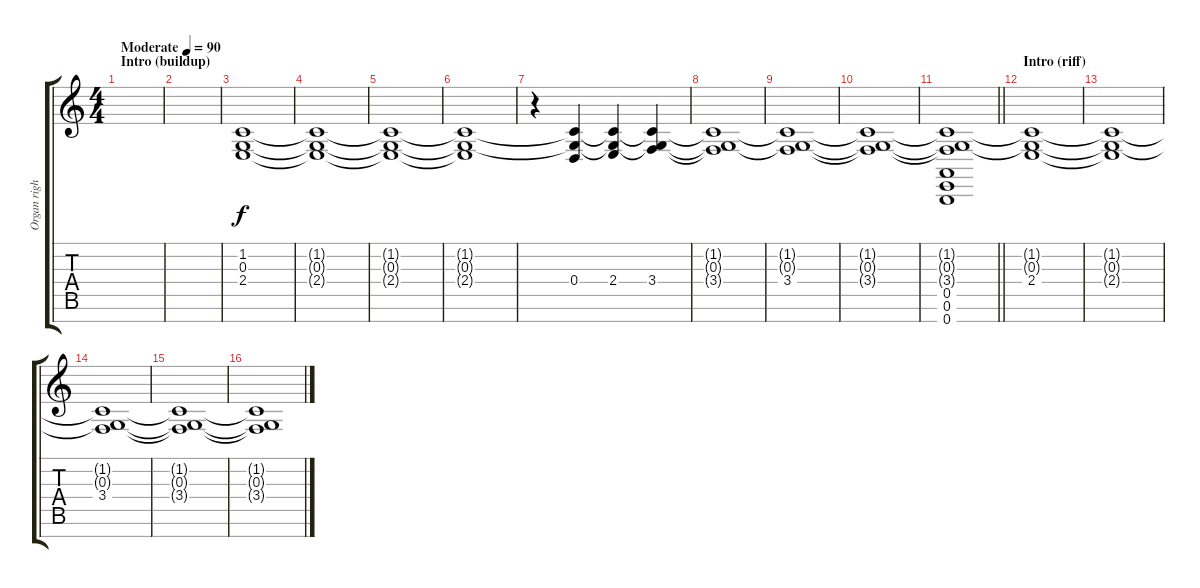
\track ("Organ right hand" "Organ righ") {instrument accordion}
\staff {score tabs}
\tuning (E4 B3 G3 D3 A2 E2 B1) {hide}
\ts (4 4)
\section ("" "Intro (buildup)")
\tempo (90 "Moderate")
\clef g2
\ks c
|
|
(1.2 0.3 2.4).1{volume 7} |
(1.2{t} 0.3{t} 2.4{t}).1 |
(1.2{t} 0.3{t} 2.4{t}).1 |
(1.2{t} 0.3{t} 2.4{t}).1 |
r.4 (1.2{t} 0.3{t} 0.4).4 (1.2{t} 0.3{t} 2.4).4 (1.2{t} 0.3{t} 3.4).4 |
(1.2{t} 0.3{t} 3.4{t}).1 |
(1.2{t} 0.3{t} 3.4).1 |
(1.2{t} 0.3{t} 3.4{t}).1 |
\barLineRight lightlight
(1.2{t} 0.3{t} 3.4{t} 0.5 0.6 0.7).1 |
\section ("" "Intro (riff)")
(1.2{t} 0.3{t} 2.4).1 |
(1.2{t} 0.3{t} 2.4{t}).1 |
(1.2{t} 0.3{t} 3.4).1 |
(1.2{t} 0.3{t} 3.4{t}).1 |
(1.2{t} 0.3{t} 3.4{t}).1
